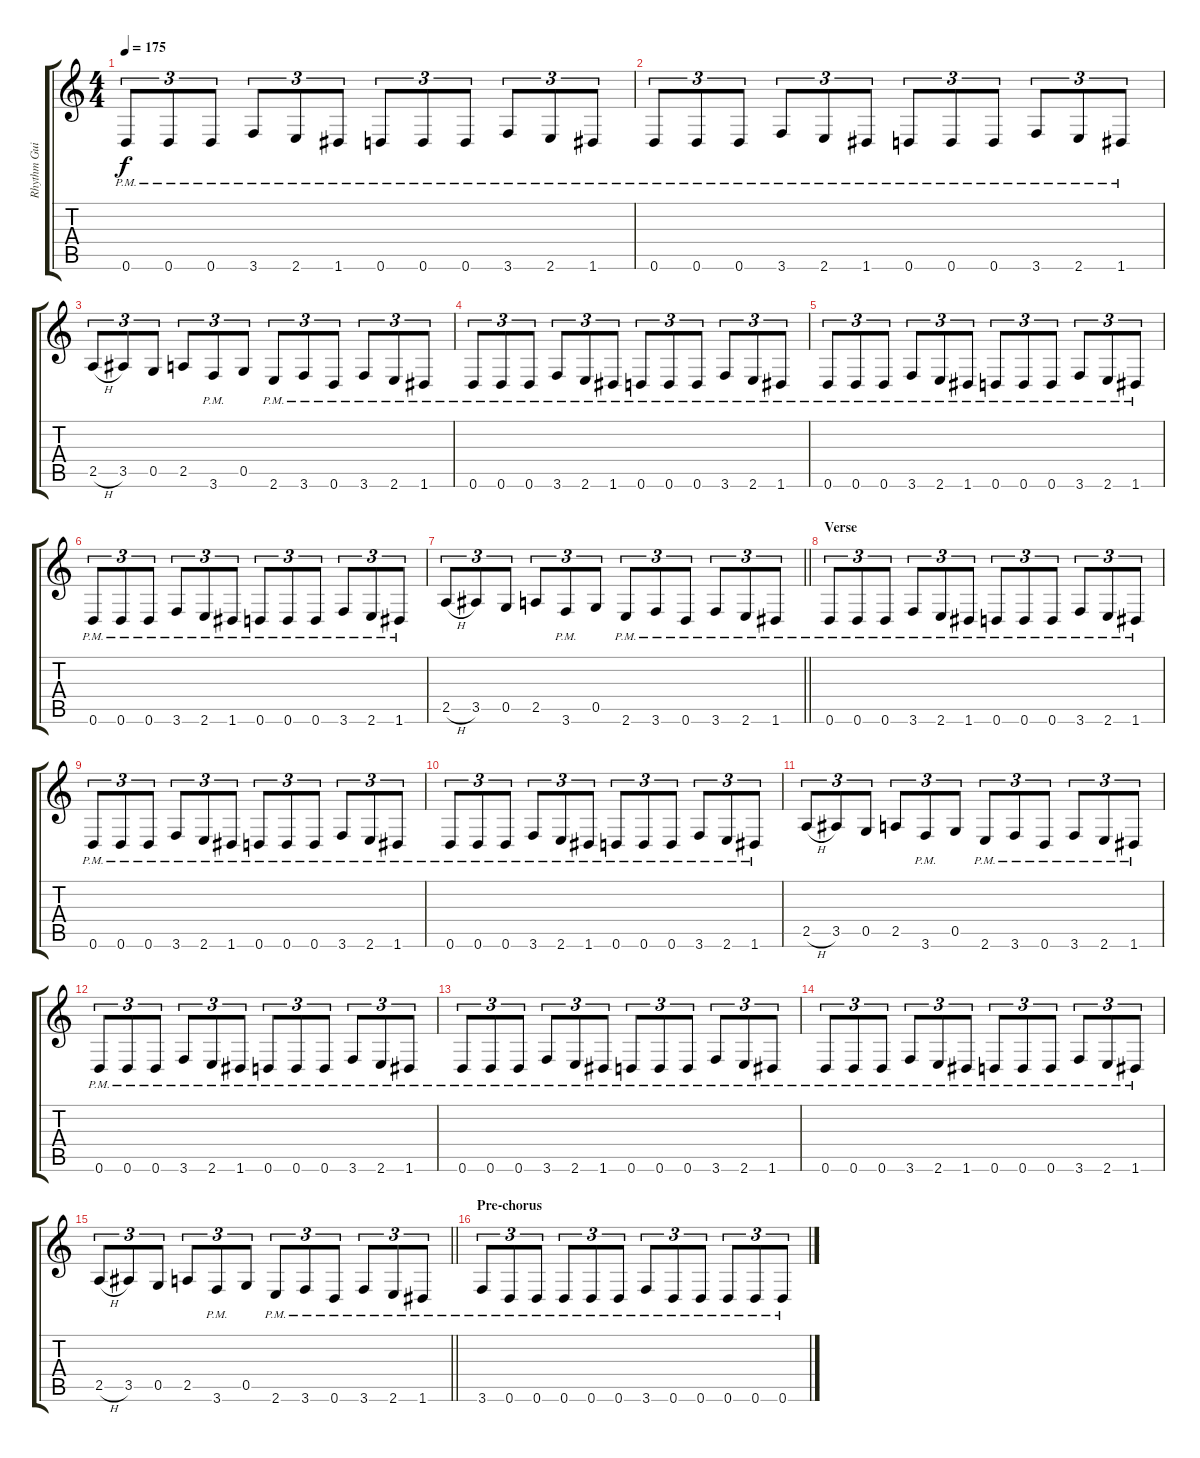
\track ("Rhythm Guitar II" "Rhythm Gui") {instrument distortionguitar}
\staff {score tabs}
\tuning (D4 A3 F3 C3 G2 D2) {hide}
\ts (4 4)
\tempo 175
\clef g2
\ks c
0.6{pm}.8{tu (3 2) dy f} 0.6{pm}.8{tu (3 2)} 0.6{pm}.8{tu (3 2)} 3.6{pm}.8{tu (3 2)} 2.6{pm}.8{tu (3 2)} 1.6{pm}.8{tu (3 2)} 0.6{pm}.8{tu (3 2)} 0.6{pm}.8{tu (3 2)} 0.6{pm}.8{tu (3 2)} 3.6{pm}.8{tu (3 2)} 2.6{pm}.8{tu (3 2)} 1.6{pm}.8{tu (3 2)} |
0.6{pm}.8{tu (3 2)} 0.6{pm}.8{tu (3 2)} 0.6{pm}.8{tu (3 2)} 3.6{pm}.8{tu (3 2)} 2.6{pm}.8{tu (3 2)} 1.6{pm}.8{tu (3 2)} 0.6{pm}.8{tu (3 2)} 0.6{pm}.8{tu (3 2)} 0.6{pm}.8{tu (3 2)} 3.6{pm}.8{tu (3 2)} 2.6{pm}.8{tu (3 2)} 1.6{pm}.8{tu (3 2)} |
2.5{h}.8{tu (3 2)} 3.5.8{tu (3 2)} 0.5.8{tu (3 2)} 2.5.8{tu (3 2)} 3.6{pm}.8{tu (3 2)} 0.5.8{tu (3 2)} 2.6{pm}.8{tu (3 2)} 3.6{pm}.8{tu (3 2)} 0.6{pm}.8{tu (3 2)} 3.6{pm}.8{tu (3 2)} 2.6{pm}.8{tu (3 2)} 1.6{pm}.8{tu (3 2)} |
0.6{pm}.8{tu (3 2)} 0.6{pm}.8{tu (3 2)} 0.6{pm}.8{tu (3 2)} 3.6{pm}.8{tu (3 2)} 2.6{pm}.8{tu (3 2)} 1.6{pm}.8{tu (3 2)} 0.6{pm}.8{tu (3 2)} 0.6{pm}.8{tu (3 2)} 0.6{pm}.8{tu (3 2)} 3.6{pm}.8{tu (3 2)} 2.6{pm}.8{tu (3 2)} 1.6{pm}.8{tu (3 2)} |
0.6{pm}.8{tu (3 2)} 0.6{pm}.8{tu (3 2)} 0.6{pm}.8{tu (3 2)} 3.6{pm}.8{tu (3 2)} 2.6{pm}.8{tu (3 2)} 1.6{pm}.8{tu (3 2)} 0.6{pm}.8{tu (3 2)} 0.6{pm}.8{tu (3 2)} 0.6{pm}.8{tu (3 2)} 3.6{pm}.8{tu (3 2)} 2.6{pm}.8{tu (3 2)} 1.6{pm}.8{tu (3 2)} |
0.6{pm}.8{tu (3 2)} 0.6{pm}.8{tu (3 2)} 0.6{pm}.8{tu (3 2)} 3.6{pm}.8{tu (3 2)} 2.6{pm}.8{tu (3 2)} 1.6{pm}.8{tu (3 2)} 0.6{pm}.8{tu (3 2)} 0.6{pm}.8{tu (3 2)} 0.6{pm}.8{tu (3 2)} 3.6{pm}.8{tu (3 2)} 2.6{pm}.8{tu (3 2)} 1.6{pm}.8{tu (3 2)} |
\barLineRight lightlight
2.5{h}.8{tu (3 2)} 3.5.8{tu (3 2)} 0.5.8{tu (3 2)} 2.5.8{tu (3 2)} 3.6{pm}.8{tu (3 2)} 0.5.8{tu (3 2)} 2.6{pm}.8{tu (3 2)} 3.6{pm}.8{tu (3 2)} 0.6{pm}.8{tu (3 2)} 3.6{pm}.8{tu (3 2)} 2.6{pm}.8{tu (3 2)} 1.6{pm}.8{tu (3 2)} |
\section ("" "Verse")
0.6{pm}.8{tu (3 2)} 0.6{pm}.8{tu (3 2)} 0.6{pm}.8{tu (3 2)} 3.6{pm}.8{tu (3 2)} 2.6{pm}.8{tu (3 2)} 1.6{pm}.8{tu (3 2)} 0.6{pm}.8{tu (3 2)} 0.6{pm}.8{tu (3 2)} 0.6{pm}.8{tu (3 2)} 3.6{pm}.8{tu (3 2)} 2.6{pm}.8{tu (3 2)} 1.6{pm}.8{tu (3 2)} |
0.6{pm}.8{tu (3 2)} 0.6{pm}.8{tu (3 2)} 0.6{pm}.8{tu (3 2)} 3.6{pm}.8{tu (3 2)} 2.6{pm}.8{tu (3 2)} 1.6{pm}.8{tu (3 2)} 0.6{pm}.8{tu (3 2)} 0.6{pm}.8{tu (3 2)} 0.6{pm}.8{tu (3 2)} 3.6{pm}.8{tu (3 2)} 2.6{pm}.8{tu (3 2)} 1.6{pm}.8{tu (3 2)} |
0.6{pm}.8{tu (3 2)} 0.6{pm}.8{tu (3 2)} 0.6{pm}.8{tu (3 2)} 3.6{pm}.8{tu (3 2)} 2.6{pm}.8{tu (3 2)} 1.6{pm}.8{tu (3 2)} 0.6{pm}.8{tu (3 2)} 0.6{pm}.8{tu (3 2)} 0.6{pm}.8{tu (3 2)} 3.6{pm}.8{tu (3 2)} 2.6{pm}.8{tu (3 2)} 1.6{pm}.8{tu (3 2)} |
2.5{h}.8{tu (3 2)} 3.5.8{tu (3 2)} 0.5.8{tu (3 2)} 2.5.8{tu (3 2)} 3.6{pm}.8{tu (3 2)} 0.5.8{tu (3 2)} 2.6{pm}.8{tu (3 2)} 3.6{pm}.8{tu (3 2)} 0.6{pm}.8{tu (3 2)} 3.6{pm}.8{tu (3 2)} 2.6{pm}.8{tu (3 2)} 1.6{pm}.8{tu (3 2)} |
0.6{pm}.8{tu (3 2)} 0.6{pm}.8{tu (3 2)} 0.6{pm}.8{tu (3 2)} 3.6{pm}.8{tu (3 2)} 2.6{pm}.8{tu (3 2)} 1.6{pm}.8{tu (3 2)} 0.6{pm}.8{tu (3 2)} 0.6{pm}.8{tu (3 2)} 0.6{pm}.8{tu (3 2)} 3.6{pm}.8{tu (3 2)} 2.6{pm}.8{tu (3 2)} 1.6{pm}.8{tu (3 2)} |
0.6{pm}.8{tu (3 2)} 0.6{pm}.8{tu (3 2)} 0.6{pm}.8{tu (3 2)} 3.6{pm}.8{tu (3 2)} 2.6{pm}.8{tu (3 2)} 1.6{pm}.8{tu (3 2)} 0.6{pm}.8{tu (3 2)} 0.6{pm}.8{tu (3 2)} 0.6{pm}.8{tu (3 2)} 3.6{pm}.8{tu (3 2)} 2.6{pm}.8{tu (3 2)} 1.6{pm}.8{tu (3 2)} |
0.6{pm}.8{tu (3 2)} 0.6{pm}.8{tu (3 2)} 0.6{pm}.8{tu (3 2)} 3.6{pm}.8{tu (3 2)} 2.6{pm}.8{tu (3 2)} 1.6{pm}.8{tu (3 2)} 0.6{pm}.8{tu (3 2)} 0.6{pm}.8{tu (3 2)} 0.6{pm}.8{tu (3 2)} 3.6{pm}.8{tu (3 2)} 2.6{pm}.8{tu (3 2)} 1.6{pm}.8{tu (3 2)} |
\barLineRight lightlight
2.5{h}.8{tu (3 2)} 3.5.8{tu (3 2)} 0.5.8{tu (3 2)} 2.5.8{tu (3 2)} 3.6{pm}.8{tu (3 2)} 0.5.8{tu (3 2)} 2.6{pm}.8{tu (3 2)} 3.6{pm}.8{tu (3 2)} 0.6{pm}.8{tu (3 2)} 3.6{pm}.8{tu (3 2)} 2.6{pm}.8{tu (3 2)} 1.6{pm}.8{tu (3 2)} |
\section ("" "Pre-chorus")
3.6{pm}.8{tu (3 2)} 0.6{pm}.8{tu (3 2)} 0.6{pm}.8{tu (3 2)} 0.6{pm}.8{tu (3 2)} 0.6{pm}.8{tu (3 2)} 0.6{pm}.8{tu (3 2)} 3.6{pm}.8{tu (3 2)} 0.6{pm}.8{tu (3 2)} 0.6{pm}.8{tu (3 2)} 0.6{pm}.8{tu (3 2)} 0.6{pm}.8{tu (3 2)} 0.6{pm}.8{tu (3 2)}
